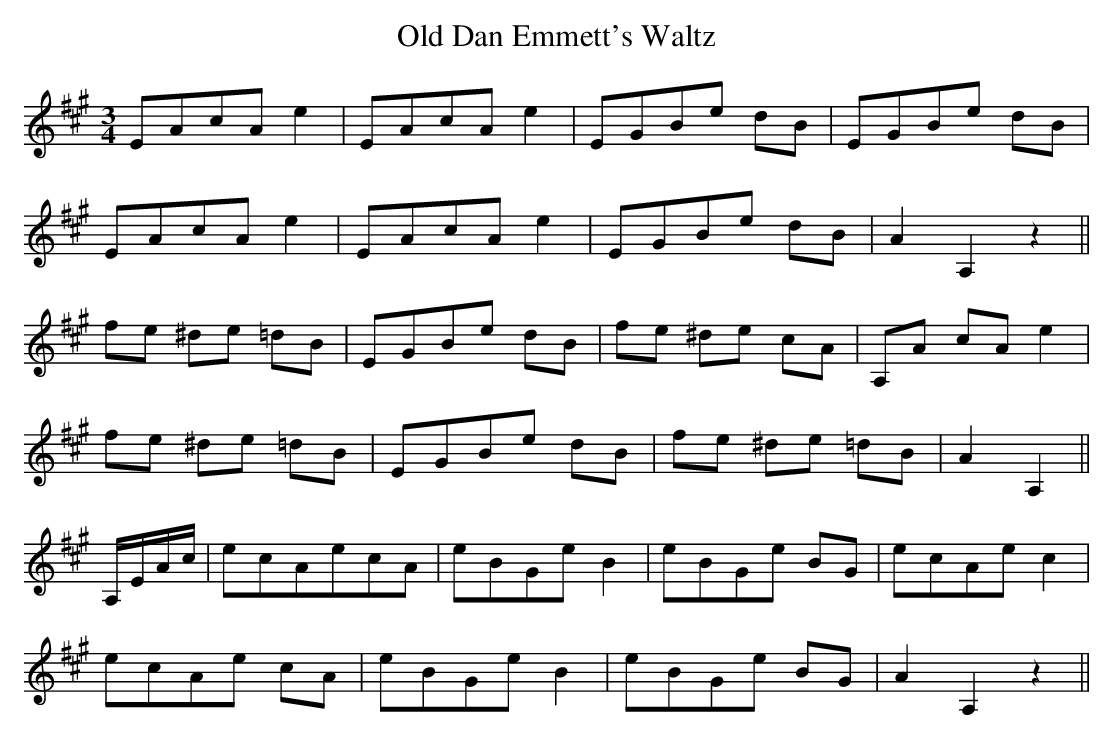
X:1
T:Old Dan Emmett's Waltz
M:3/4
L:1/8
K:A
EAcA e2|EAcA e2|EGBe dB|EGBe dB|
EAcA e2|EAcA e2|EGBe dB|A2 A,2 z2||
fe ^de =dB|EGBe dB|fe ^de cA|A,A cA e2|
fe ^de =dB|EGBe dB|fe ^de =dB|A2 A,2||
A,/E/A/c/|ecAecA|eBGe B2|eBGe BG|ecAe c2|
ecAe cA|eBGeB2|eBGe BG|A2 A,2 z2||
